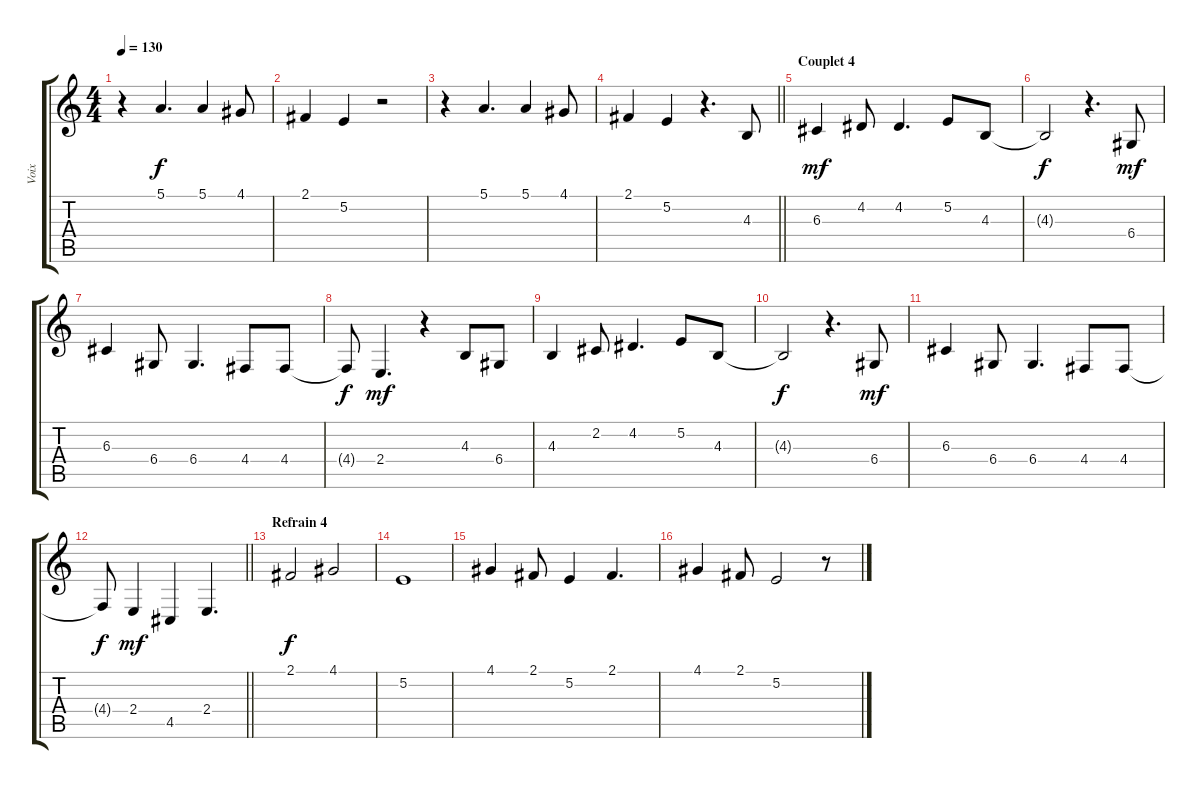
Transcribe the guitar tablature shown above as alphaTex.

\track ("Voix" "Voix") {instrument panflute}
\staff {score tabs}
\tuning (E4 B3 G3 D3 A2 E2) {hide}
\ts (4 4)
\tempo 130
\clef g2
\ks c
r.4{dy f} 5.1.4{d} 5.1.4 4.1.8 |
2.1.4 5.2.4 r.2 |
r.4 5.1.4{d} 5.1.4 4.1.8 |
\barLineRight lightlight
2.1.4 5.2.4 r.4{d} 4.3.8 |
\section ("" "Couplet 4")
6.3.4{dy mf} 4.2.8 4.2.4{d} 5.2.8 4.3.8 |
4.3{t}.2{dy f} r.4{d} 6.4.8{dy mf} |
6.3.4 6.4.8 6.4.4{d} 4.4.8 4.4.8 |
4.4{t}.8{dy f} 2.4.4{d dy mf} r.4 4.3.8 6.4.8 |
4.3.4 2.2.8 4.2.4{d} 5.2.8 4.3.8 |
4.3{t}.2{dy f} r.4{d} 6.4.8{dy mf} |
6.3.4 6.4.8 6.4.4{d} 4.4.8 4.4.8 |
\barLineRight lightlight
4.4{t}.8{dy f} 2.4.4{dy mf} 4.5.4 2.4.4{d} |
\section ("" "Refrain 4")
2.1.2{dy f} 4.1.2 |
5.2.1 |
4.1.4 2.1.8 5.2.4 2.1.4{d} |
4.1.4 2.1.8 5.2.2 r.8
